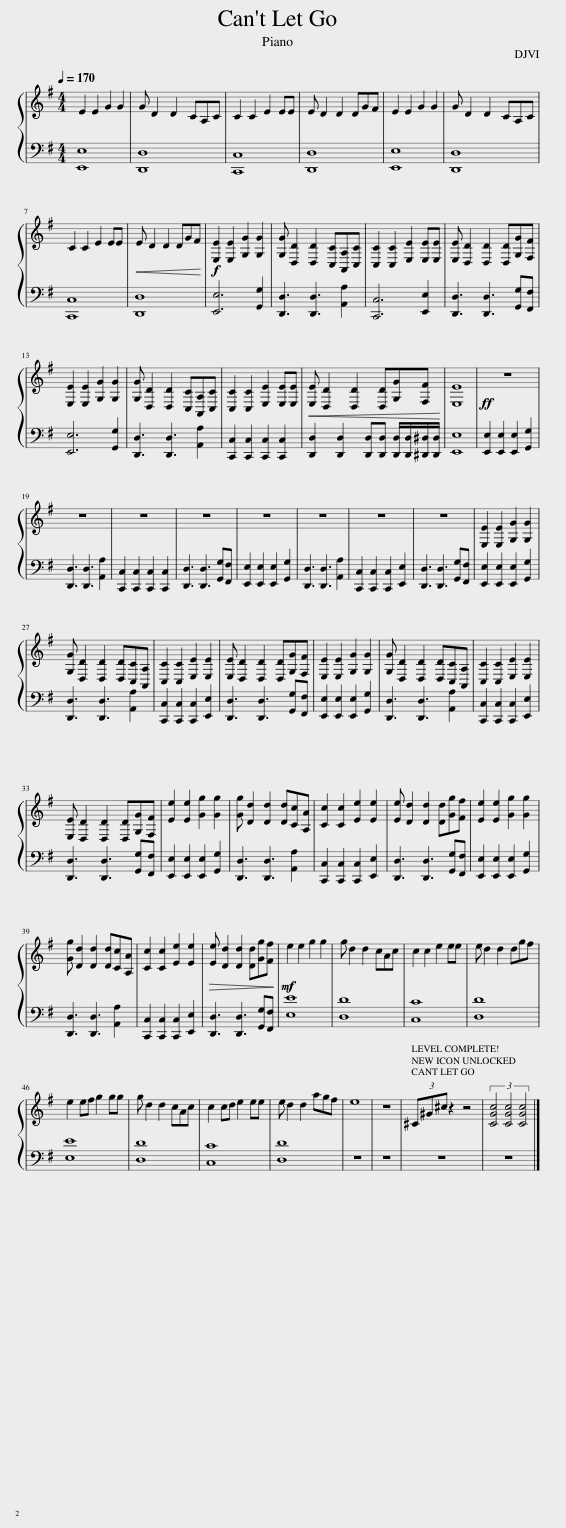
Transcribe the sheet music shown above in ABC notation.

X:1
%%score { 1 | 2 }
L:1/8
Q:1/4=170
M:4/4
I:linebreak $
K:G
V:1 treble
V:2 bass
V:1
 E2 E2 G2 G2 | G D2 D2 CA,C | C2 C2 E2 EE | E D2 D2 DGF | E2 E2 G2 G2 | %5
 G D2 D2 CA,C |$ C2 C2 E2 EE |!<(! E D2 D2 DGF!<)! |!f! [E,E]2 [E,E]2 [G,G]2 [G,G]2 | [G,G] [D,D]2 [D,D]2 [C,C][A,,A,][C,C] | %10
 [C,C]2 [C,C]2 [E,E]2 [E,E][E,E] | [E,E] [D,D]2 [D,D]2 [D,D][G,G][F,F] |$ [E,E]2 [E,E]2 [G,G]2 [G,G]2 | [G,G] [D,D]2 [D,D]2 [C,C][A,,A,][C,C] | [C,C]2 [C,C]2 [E,E]2 [E,E][E,E] | %15
!<(! [E,E] [D,D]2 [D,D]2 [D,D][G,G][F,F]!<)! | [E,E]8 |!ff! z8 |$ z8 | z8 | %20
 z8 | z8 | z8 | z8 | z8 | %25
 [E,E]2 [E,E]2 [G,G]2 [G,G]2 |$ [G,G] [D,D]2 [D,D]2 [D,D][C,C][A,,A,] | [C,C]2 [C,C]2 [E,E]2 [E,E]2 | [E,E] [D,D]2 [D,D]2 [D,D][G,G][F,F] | [E,E]2 [E,E]2 [G,G]2 [G,G]2 | %30
 [G,G] [D,D]2 [D,D]2 [D,D][C,C][A,,A,] | [C,C]2 [C,C]2 [E,E]2 [E,E]2 |$ [E,E] [D,D]2 [D,D]2 [D,D][G,G][F,F] | [Ee]2 [Ee]2 [Gg]2 [Gg]2 | [Gg] [Dd]2 [Dd]2 [Dd][Cc][A,A] | %35
 [Cc]2 [Cc]2 [Ee]2 [Ee]2 | [Ee] [Dd]2 [Dd]2 [Dd][Gg][Ff] | [Ee]2 [Ee]2 [Gg]2 [Gg]2 |$ [Gg] [Dd]2 [Dd]2 [Dd][Cc][A,A] | [Cc]2 [Cc]2 [Ee]2 [Ee]2 | %40
!>(! [Ee] [Dd]2 [Dd]2 [Dd][Gg][Ff]!>)! |!mf! e2 e2 g2 g2 | g d2 d2 cAc | c2 c2 e2 ee | e d2 d2 dgf |$ %45
 e2 ef g2 gg | g d2 d2 cAc | c2 cd e2 ee | e d2 d2 agf | e8 | %50
 z8 | (3^C^G^c z2 z4 | (3[CGc]4 [CGc]4 [CGc]4 |] %53
V:2
 [E,,E,]8 | [D,,D,]8 | [C,,C,]8 | [D,,D,]8 | [E,,E,]8 | %5
 [D,,D,]8 |$ [C,,C,]8 | [D,,D,]8 | [E,,E,]6 [G,,G,]2 | [D,,D,]3 [D,,D,]3 [A,,A,]2 | %10
 [C,,C,]6 [E,,E,]2 | [D,,D,]3 [D,,D,]3 [G,,G,][F,,F,] |$ [E,,E,]6 [G,,G,]2 | [D,,D,]3 [D,,D,]3 [A,,A,]2 | [C,,C,]2 [C,,C,]2 [C,,C,]2 [C,,C,]2 | %15
 [D,,D,]2 [D,,D,]2 [D,,D,][D,,D,] [D,,D,]/[D,,D,]/[^D,,^D,]/[D,,D,]/ | [E,,E,]8 | [E,,E,]2 [E,,E,]2 [E,,E,]2 [G,,G,]2 |$ [D,,D,]3 [D,,D,]3 [A,,A,]2 | [C,,C,]2 [C,,C,]2 [C,,C,]2 [C,,C,]2 | %20
 [D,,D,]3 [D,,D,]3 [G,,G,][F,,F,] | [E,,E,]2 [E,,E,]2 [E,,E,]2 [G,,G,]2 | [D,,D,]3 [D,,D,]3 [A,,A,]2 | [C,,C,]2 [C,,C,]2 [C,,C,]2 [E,,E,]2 | [D,,D,]3 [D,,D,]3 [G,,G,][F,,F,] | %25
 [E,,E,]2 [E,,E,]2 [E,,E,]2 [G,,G,]2 |$ [D,,D,]3 [D,,D,]3 [A,,A,]2 | [C,,C,]2 [C,,C,]2 [C,,C,]2 [E,,E,]2 | [D,,D,]3 [D,,D,]3 [G,,G,][F,,F,] | [E,,E,]2 [E,,E,]2 [E,,E,]2 [G,,G,]2 | %30
 [D,,D,]3 [D,,D,]3 [A,,A,]2 | [C,,C,]2 [C,,C,]2 [C,,C,]2 [E,,E,]2 |$ [D,,D,]3 [D,,D,]3 [G,,G,][F,,F,] | [E,,E,]2 [E,,E,]2 [E,,E,]2 [G,,G,]2 | [D,,D,]3 [D,,D,]3 [A,,A,]2 | %35
 [C,,C,]2 [C,,C,]2 [C,,C,]2 [E,,E,]2 | [D,,D,]3 [D,,D,]3 [G,,G,][F,,F,] | [E,,E,]2 [E,,E,]2 [E,,E,]2 [G,,G,]2 |$ [D,,D,]3 [D,,D,]3 [A,,A,]2 | [C,,C,]2 [C,,C,]2 [C,,C,]2 [E,,E,]2 | %40
 [D,,D,]3 [D,,D,]3 [G,,G,][F,,F,] | [E,E]8 | [D,D]8 | [C,C]8 | [D,D]8 |$ %45
 [E,E]8 | [D,D]8 | [C,C]8 | [D,D]8 | z8 | %50
 z8 | z8 | z8 |] %53
